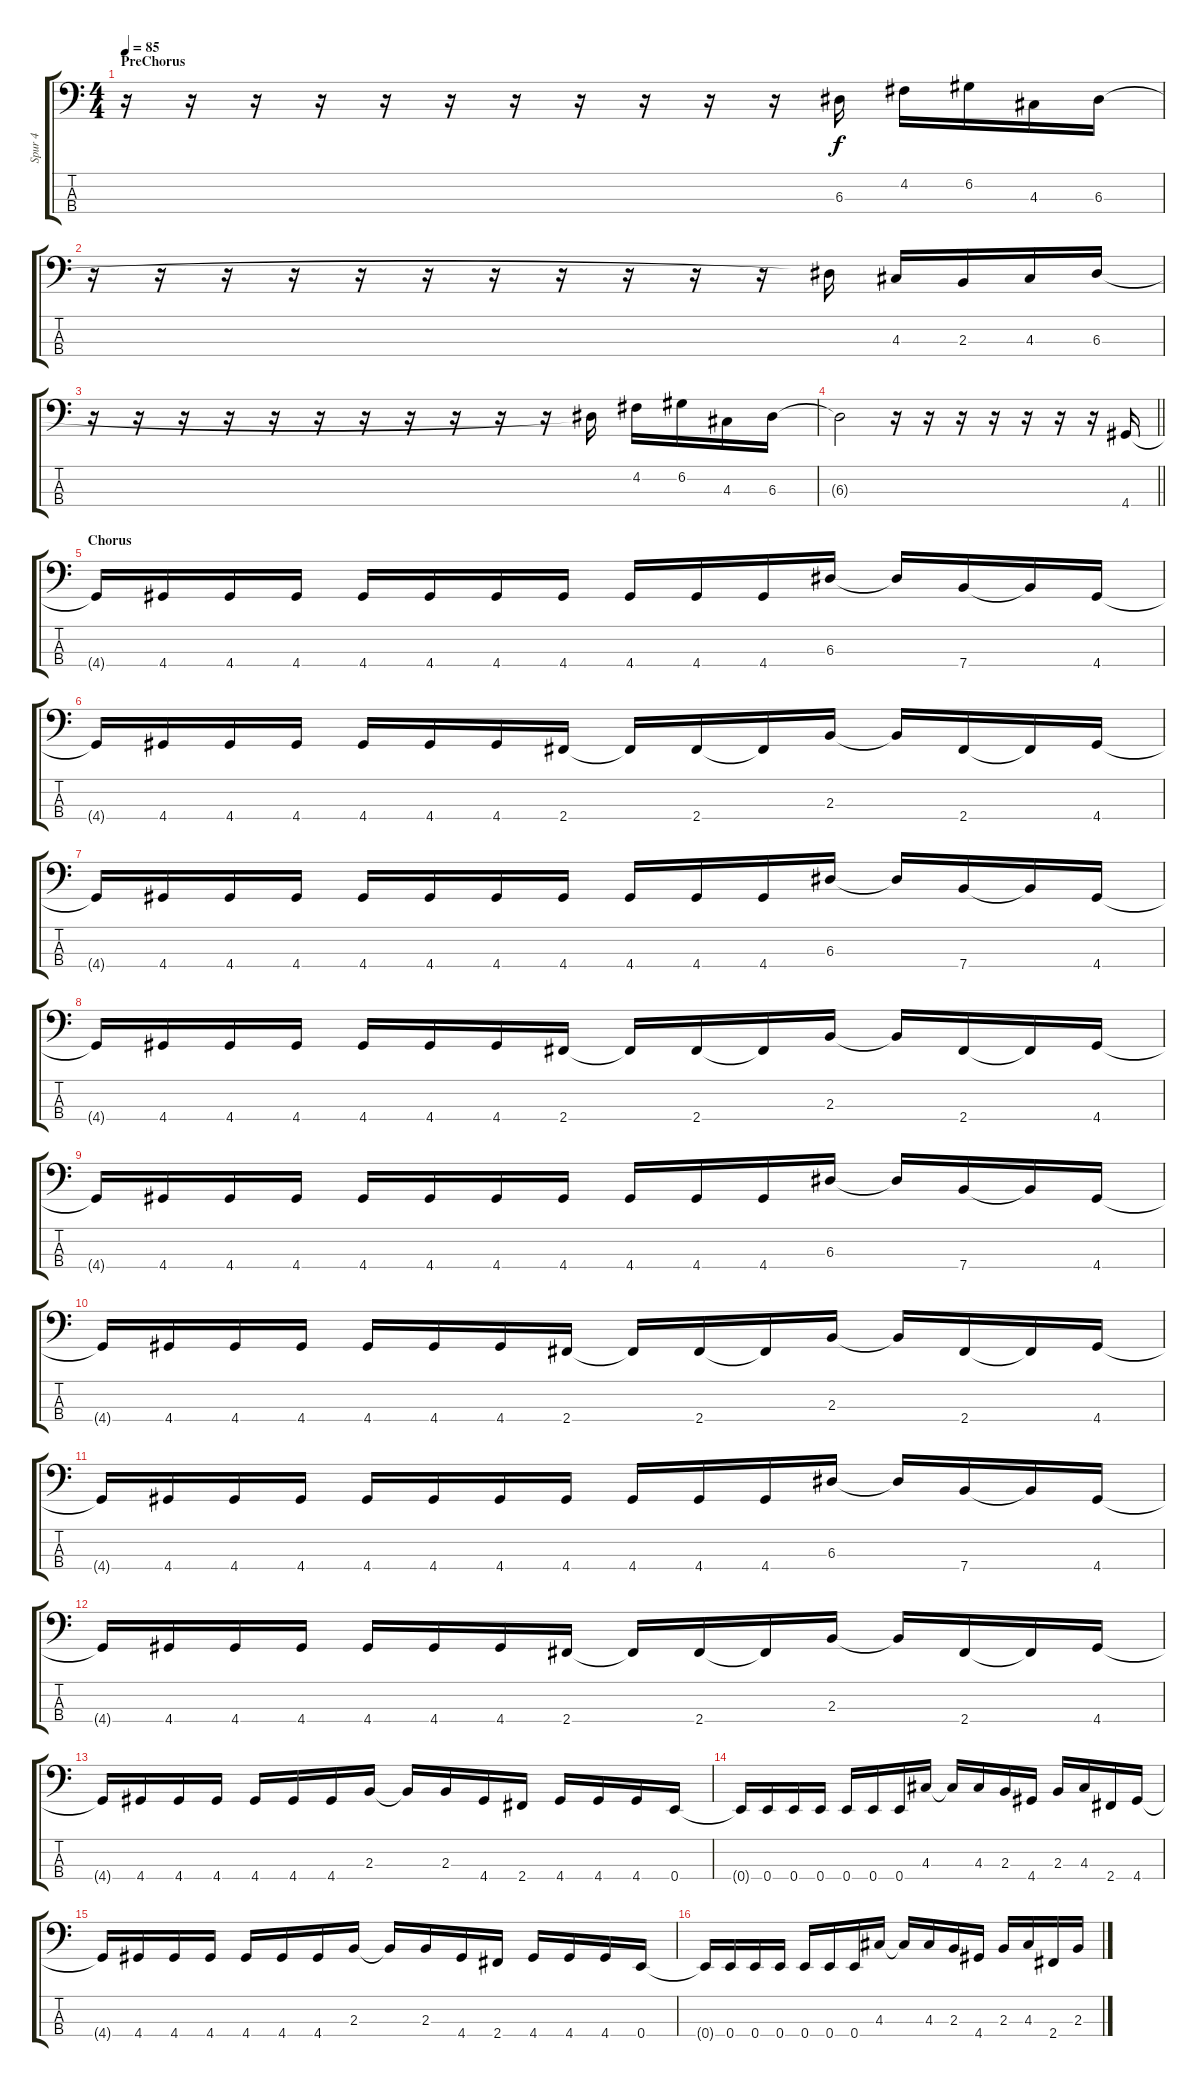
\track ("Spur 4" "Spur 4") {instrument electricbassfinger}
\staff {score tabs}
\tuning (G2 D2 A1 E1) {hide}
\ts (4 4)
\section ("" "PreChorus")
\tempo 85
\clef f4
\ks c
r.16{dy f} r.16 r.16 r.16 r.16 r.16 r.16 r.16 r.16 r.16 r.16 6.3{t}.16 4.2.16 6.2.16 4.3.16 6.3.16 |
r.16 r.16 r.16 r.16 r.16 r.16 r.16 r.16 r.16 r.16 r.16 6.3{t}.16 4.3.16 2.3.16 4.3.16 6.3.16 |
r.16 r.16 r.16 r.16 r.16 r.16 r.16 r.16 r.16 r.16 r.16 6.3{t}.16 4.2.16 6.2.16 4.3.16 6.3.16 |
\barLineRight lightlight
6.3{t}.2 r.16 r.16 r.16 r.16 r.16 r.16 r.16 4.4.16 |
\section ("" "Chorus")
4.4{t}.16 4.4.16 4.4.16 4.4.16 4.4.16 4.4.16 4.4.16 4.4.16 4.4.16 4.4.16 4.4.16 6.3.16 6.3{t}.16 7.4.16 7.4{t}.16 4.4.16 |
4.4{t}.16 4.4.16 4.4.16 4.4.16 4.4.16 4.4.16 4.4.16 2.4.16 2.4{t}.16 2.4.16 2.4{t}.16 2.3.16 2.3{t}.16 2.4.16 2.4{t}.16 4.4.16 |
4.4{t}.16 4.4.16 4.4.16 4.4.16 4.4.16 4.4.16 4.4.16 4.4.16 4.4.16 4.4.16 4.4.16 6.3.16 6.3{t}.16 7.4.16 7.4{t}.16 4.4.16 |
4.4{t}.16 4.4.16 4.4.16 4.4.16 4.4.16 4.4.16 4.4.16 2.4.16 2.4{t}.16 2.4.16 2.4{t}.16 2.3.16 2.3{t}.16 2.4.16 2.4{t}.16 4.4.16 |
4.4{t}.16 4.4.16 4.4.16 4.4.16 4.4.16 4.4.16 4.4.16 4.4.16 4.4.16 4.4.16 4.4.16 6.3.16 6.3{t}.16 7.4.16 7.4{t}.16 4.4.16 |
4.4{t}.16 4.4.16 4.4.16 4.4.16 4.4.16 4.4.16 4.4.16 2.4.16 2.4{t}.16 2.4.16 2.4{t}.16 2.3.16 2.3{t}.16 2.4.16 2.4{t}.16 4.4.16 |
4.4{t}.16 4.4.16 4.4.16 4.4.16 4.4.16 4.4.16 4.4.16 4.4.16 4.4.16 4.4.16 4.4.16 6.3.16 6.3{t}.16 7.4.16 7.4{t}.16 4.4.16 |
4.4{t}.16 4.4.16 4.4.16 4.4.16 4.4.16 4.4.16 4.4.16 2.4.16 2.4{t}.16 2.4.16 2.4{t}.16 2.3.16 2.3{t}.16 2.4.16 2.4{t}.16 4.4.16 |
4.4{t}.16 4.4.16 4.4.16 4.4.16 4.4.16 4.4.16 4.4.16 2.3.16 2.3{t}.16 2.3.16 4.4.16 2.4.16 4.4.16 4.4.16 4.4.16 0.4.16 |
0.4{t}.16 0.4.16 0.4.16 0.4.16 0.4.16 0.4.16 0.4.16 4.3.16 4.3{t}.16 4.3.16 2.3.16 4.4.16 2.3.16 4.3.16 2.4.16 4.4.16 |
4.4{t}.16 4.4.16 4.4.16 4.4.16 4.4.16 4.4.16 4.4.16 2.3.16 2.3{t}.16 2.3.16 4.4.16 2.4.16 4.4.16 4.4.16 4.4.16 0.4.16 |
0.4{t}.16 0.4.16 0.4.16 0.4.16 0.4.16 0.4.16 0.4.16 4.3.16 4.3{t}.16 4.3.16 2.3.16 4.4.16 2.3.16 4.3.16 2.4.16 2.3.16
